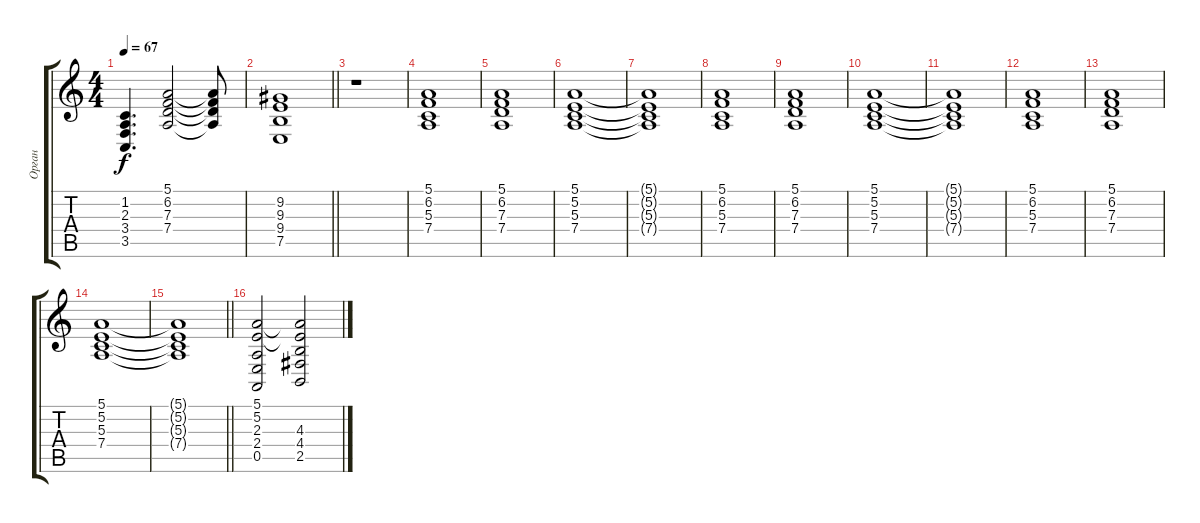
\track ("Орган" "Орган") {instrument drawbarorgan}
\staff {score tabs}
\tuning (E4 B3 G3 D3 A2 E2) {hide}
\ts (4 4)
\tempo 67
\clef g2
\ks c
(1.2 2.3 3.4 3.5).4{d dy f} (5.1 6.2 7.3 7.4).2 (5.1{t} 6.2{t} 7.3{t} 7.4{t}).8 |
\barLineRight lightlight
(9.2 9.3 9.4 7.5).1 |
r.1 |
(5.1 6.2 5.3 7.4).1{volume 8} |
(5.1 6.2 7.3 7.4).1 |
(5.1 5.2 5.3 7.4).1 |
(5.1{t} 5.2{t} 5.3{t} 7.4{t}).1 |
(5.1 6.2 5.3 7.4).1 |
(5.1 6.2 7.3 7.4).1 |
(5.1 5.2 5.3 7.4).1 |
(5.1{t} 5.2{t} 5.3{t} 7.4{t}).1 |
(5.1 6.2 5.3 7.4).1 |
(5.1 6.2 7.3 7.4).1 |
(5.1 5.2 5.3 7.4).1 |
\barLineRight lightlight
(5.1{t} 5.2{t} 5.3{t} 7.4{t}).1 |
(5.1 5.2 2.3 2.4 0.5).2{volume 11} (5.1{t} 5.2{t} 4.3 4.4 2.5).2
